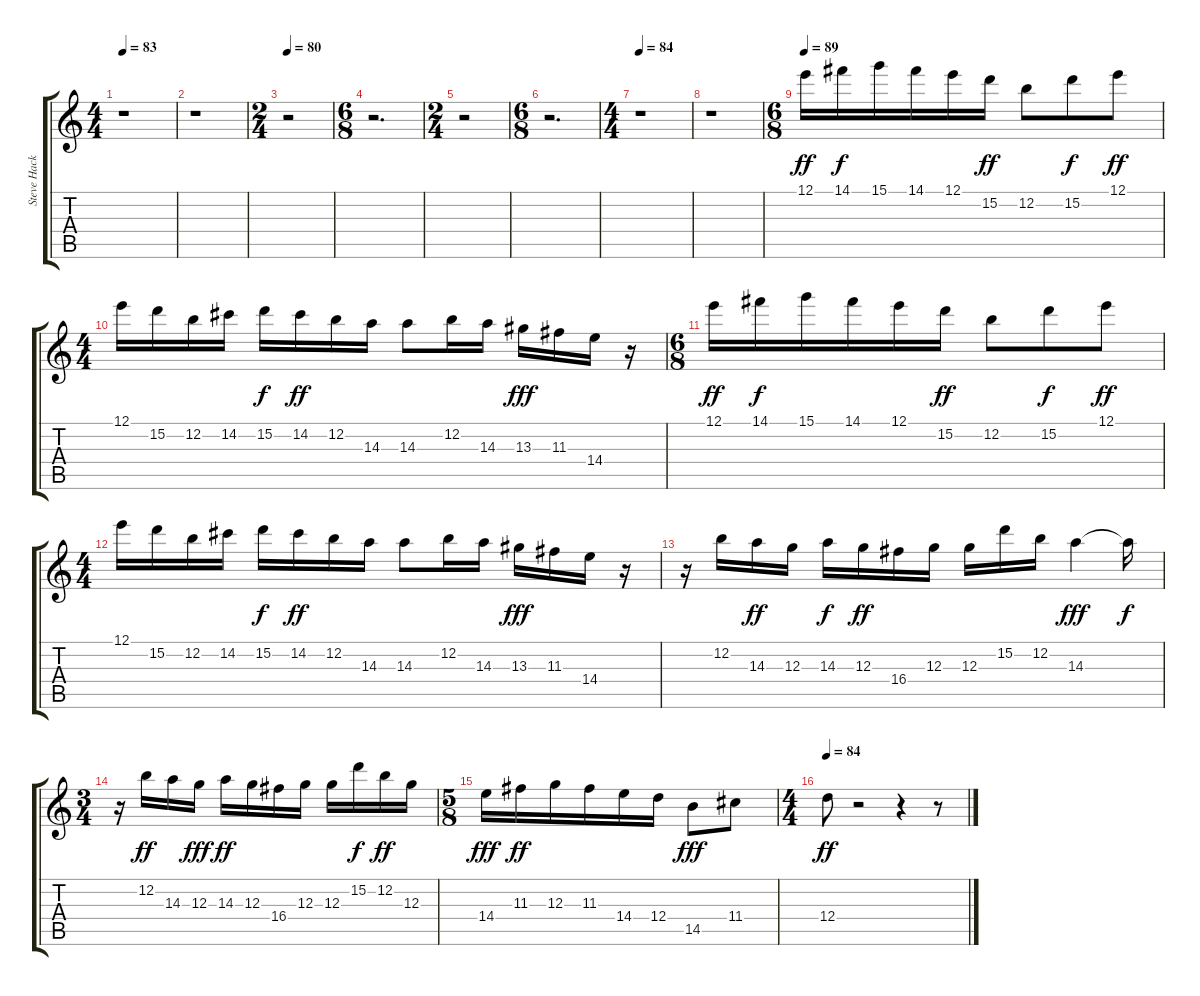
\track ("Steve Hackett" "Steve Hack") {instrument overdrivenguitar}
\staff {score tabs}
\tuning (E4 B3 G3 D3 A2 E2) {hide}
\ts (4 4)
\tempo 83
\clef g2
\ks c
r.1{dy f} |
r.1 |
\ts (2 4)
\tempo 80
r.2 |
\ts (6 8)
r.2{d} |
\ts (2 4)
r.2 |
\ts (6 8)
r.2{d} |
\ts (4 4)
\tempo 84
r.1 |
r.1 |
\ts (6 8)
\tempo 89
12.1.16{dy ff instrument overdrivenguitar} 14.1.16{dy f} 15.1.16 14.1.16 12.1.16 15.2.16{dy ff} 12.2.8 15.2.8{dy f} 12.1.8{dy ff} |
\ts (4 4)
12.1.16 15.2.16 12.2.16 14.2.16 15.2.16{dy f} 14.2.16{dy ff} 12.2.16 14.3.16 14.3.8 12.2.16 14.3.16 13.3.16{dy fff} 11.3.16 14.4.16 r.16 |
\ts (6 8)
12.1.16{dy ff} 14.1.16{dy f} 15.1.16 14.1.16 12.1.16 15.2.16{dy ff} 12.2.8 15.2.8{dy f} 12.1.8{dy ff} |
\ts (4 4)
12.1.16 15.2.16 12.2.16 14.2.16 15.2.16{dy f} 14.2.16{dy ff} 12.2.16 14.3.16 14.3.8 12.2.16 14.3.16 13.3.16{dy fff} 11.3.16 14.4.16 r.16 |
r.16 12.2.16 14.3.16{dy ff} 12.3.16 14.3.16{dy f} 12.3.16{dy ff} 16.4.16 12.3.16 12.3.16 15.2.16 12.2.16 14.3.4{dy fff} 14.3{t}.16{dy f} |
\ts (3 4)
r.16 12.2.16{dy ff} 14.3.16 12.3.16{dy fff} 14.3.16{dy ff} 12.3.16 16.4.16 12.3.16 12.3.16 15.2.16{dy f} 12.2.16{dy ff} 12.3.16 |
\ts (5 8)
14.4.16{dy fff} 11.3.16{dy ff} 12.3.16 11.3.16 14.4.16 12.4.16 14.5.8{dy fff} 11.4.8 |
\ts (4 4)
\tempo 84
12.4.8{dy ff} r.2 r.4 r.8
